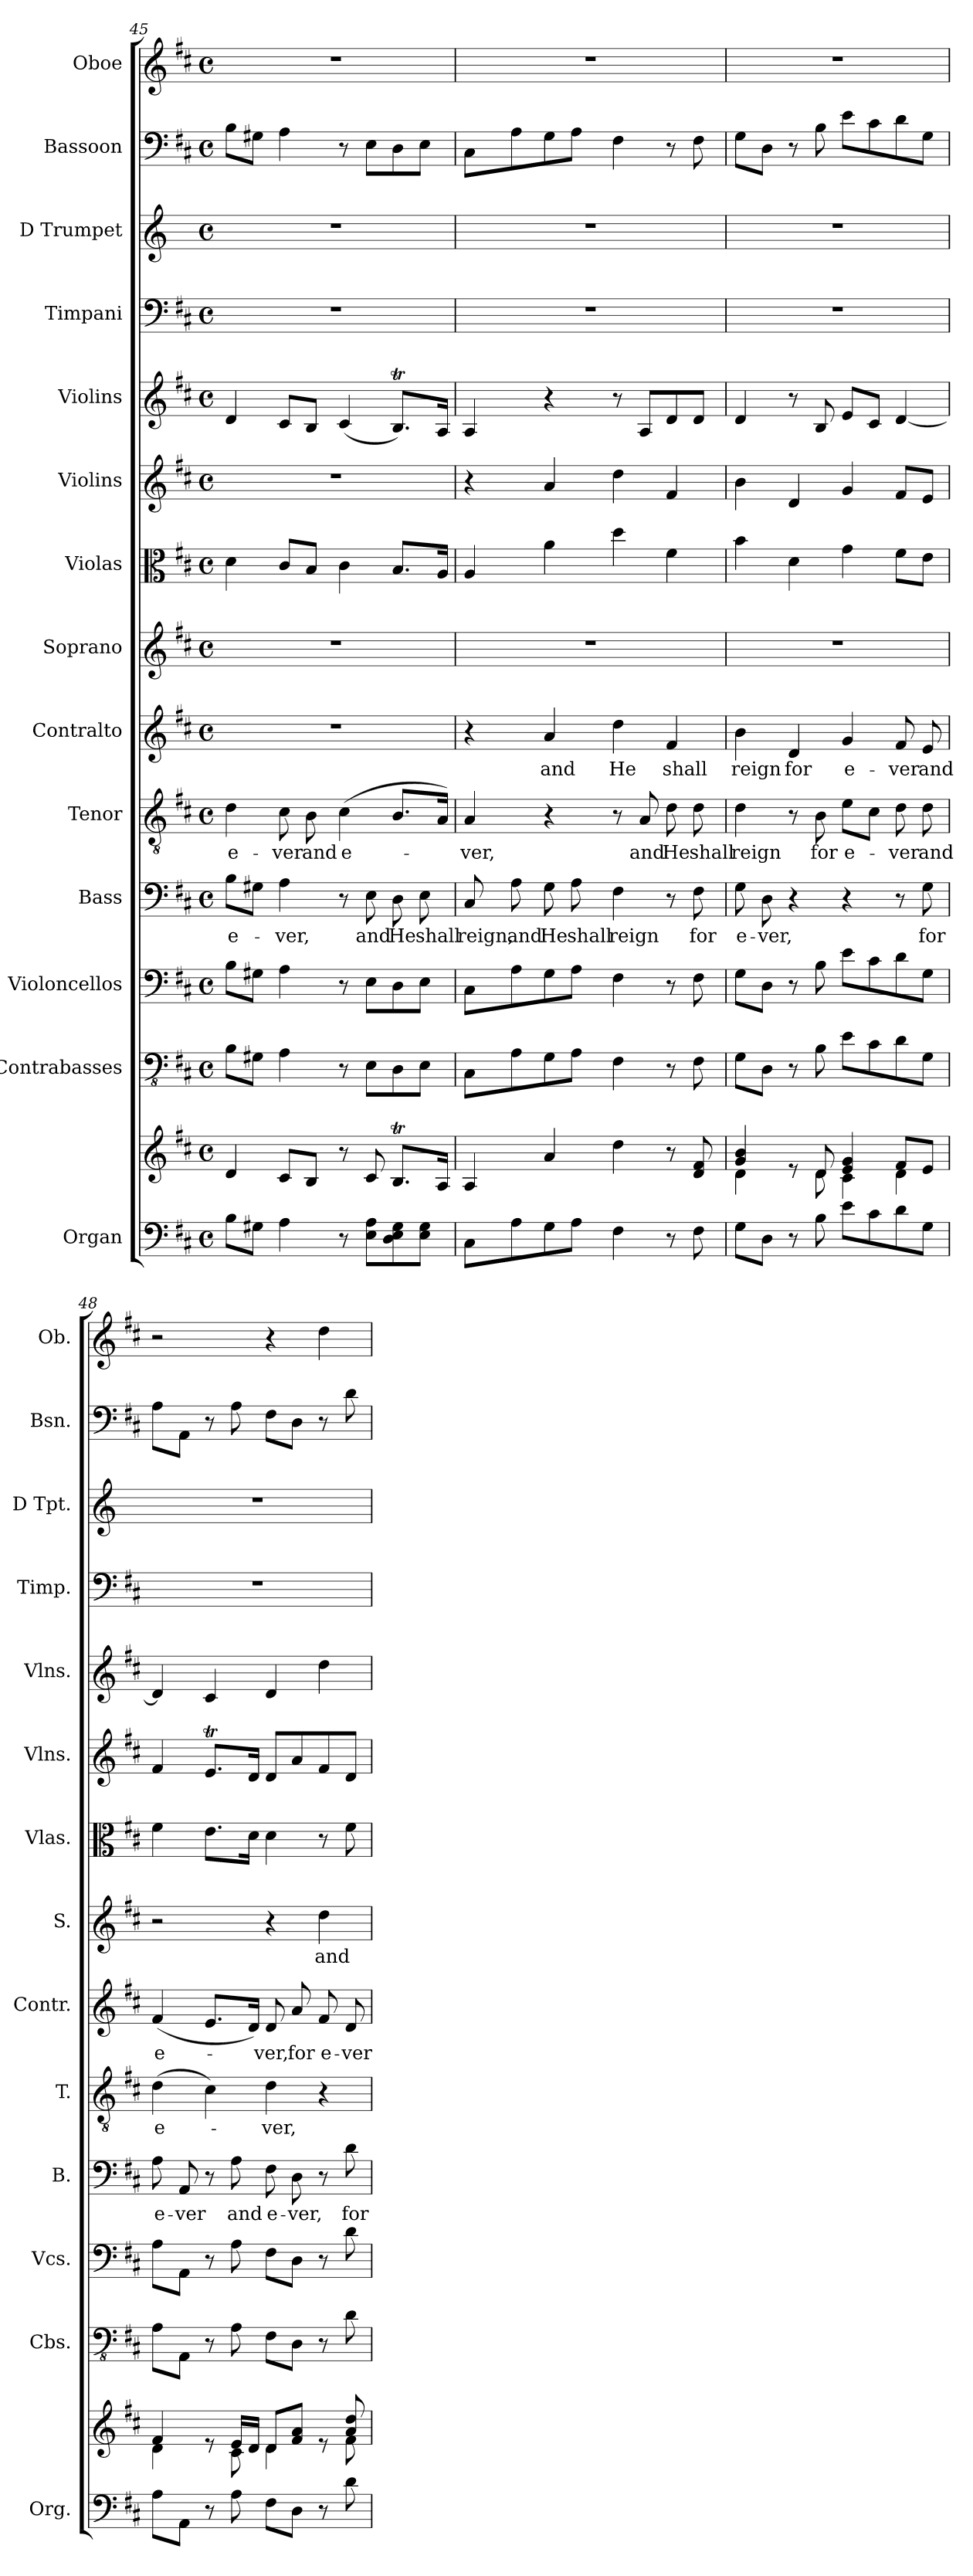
**kern	**kern	**kern	**kern	**kern	**text	**kern	**text	**kern	**text	**kern	**text	**kern	**kern	**kern	**kern	**kern	**kern	**kern
*part14	*part14	*part13	*part12	*part11	*part11	*part10	*part10	*part9	*part9	*part8	*part8	*part7	*part6	*part5	*part4	*part3	*part2	*part1
*staff15	*staff14	*staff13	*staff12	*staff11	*staff11	*staff10	*staff10	*staff9	*staff9	*staff8	*staff8	*staff7	*staff6	*staff5	*staff4	*staff3	*staff2	*staff1
*I"Organ	*	*I"Contrabasses	*I"Violoncellos	*I"Bass	*	*I"Tenor	*	*I"Contralto	*	*I"Soprano	*	*I"Violas	*I"Violins	*I"Violins	*I"Timpani	*I"D Trumpet	*I"Bassoon	*I"Oboe
*I'Org.	*	*I'Cbs.	*I'Vcs.	*I'B.	*	*I'T.	*	*I'Contr.	*	*I'S.	*	*I'Vlas.	*I'Vlns.	*I'Vlns.	*I'Timp.	*I'D Tpt.	*I'Bsn.	*I'Ob.
*clefF4	*clefG2	*clefFv4	*clefF4	*clefF4	*	*clefGv2	*	*clefG2	*	*clefG2	*	*clefC3	*clefG2	*clefG2	*clefF4	*clefG2	*clefF4	*clefG2
*	*	*	*	*	*	*	*	*	*	*	*	*	*	*	*	*ITrd-1c-2	*	*
*k[f#c#]	*k[f#c#]	*k[f#c#]	*k[f#c#]	*k[f#c#]	*	*k[f#c#]	*	*k[f#c#]	*	*k[f#c#]	*	*k[f#c#]	*k[f#c#]	*k[f#c#]	*k[f#c#]	*k[f#c#]	*k[f#c#]	*k[f#c#]
*M4/4	*M4/4	*M4/4	*M4/4	*M4/4	*	*M4/4	*	*M4/4	*	*M4/4	*	*M4/4	*M4/4	*M4/4	*M4/4	*M4/4	*M4/4	*M4/4
*met(c)	*met(c)	*met(c)	*met(c)	*met(c)	*	*met(c)	*	*met(c)	*	*met(c)	*	*met(c)	*met(c)	*met(c)	*met(c)	*met(c)	*met(c)	*met(c)
=45	=45	=45	=45	=45	=45	=45	=45	=45	=45	=45	=45	=45	=45	=45	=45	=45	=45	=45
8B\L	4d/	8BB\L	8B\L	8B\L	e-	4d\	e-	1r	.	1r	.	4d\	1r	4d/	1r	1r	8B\L	1r
8G#X\J	.	8GG#X\J	8G#X\J	8G#X\J	.	.	.	.	.	.	.	.	.	.	.	.	8G#X\J	.
4A\	8c#/L	4AA\	4A\	4A\	-ver,	8c#\	-ver	.	.	.	.	8c#/L	.	8c#/L	.	.	4A\	.
.	8B/J	.	.	.	.	8B\	and	.	.	.	.	8B/J	.	8B/J	.	.	.	.
8r	8r	8r	8r	8r	.	(4c#\	e-	.	.	.	.	4c#\	.	(4c#/	.	.	8r	.
8E\ 8A\L	8c#/	8EE\L	8E\L	8E\	and	.	.	.	.	.	.	.	.	.	.	.	8E\L	.
8D\ 8E\ 8G#\	8.BT/L	8DD\	8D\	8D\	He	8.B/L	.	.	.	.	.	8.B/L	.	8.BT/L)	.	.	8D\	.
8E\ 8G#\J	.	8EE\J	8E\J	8E\	shall	.	.	.	.	.	.	.	.	.	.	.	8E\J	.
.	16A/Jk	.	.	.	.	16A/Jk)	.	.	.	.	.	16A/Jk	.	16A/Jk	.	.	.	.
=46	=46	=46	=46	=46	=46	=46	=46	=46	=46	=46	=46	=46	=46	=46	=46	=46	=46	=46
8C#\L	4A/	8CC#\L	8C#\L	8C#/	reign,	4A/	ver,	4r	.	1r	.	4A/	4r	4A/	1r	1r	8C#\L	1r
8A\	.	8AA\	8A\	8A\	and	.	.	.	.	.	.	.	.	.	.	.	8A\	.
8G\	4a/	8GG\	8G\	8G\	He	4r	.	4a/	and	.	.	4a\	4a/	4r	.	.	8G\	.
8A\J	.	8AA\J	8A\J	8A\	shall	.	.	.	.	.	.	.	.	.	.	.	8A\J	.
4F#\	4dd\	4FF#\	4F#\	4F#\	reign	8r	.	4dd\	He	.	.	4dd\	4dd\	8r	.	.	4F#\	.
.	.	.	.	.	.	8A/	and	.	.	.	.	.	.	8A/L	.	.	.	.
8r	8r	8r	8r	8r	.	8d\	He	4f#/	shall	.	.	4f#\	4f#/	8d/	.	.	8r	.
8F#\	8d/ 8f#/	8FF#\	8F#\	8F#\	for	8d\	shall	.	.	.	.	.	.	8d/J	.	.	8F#\	.
!!LO:PB:g=z
=47	=47	=47	=47	=47	=47	=47	=47	=47	=47	=47	=47	=47	=47	=47	=47	=47	=47	=47
*	*^	*	*	*	*	*	*	*	*	*	*	*	*	*	*	*	*	*
8G\L	4g/ 4b/	4d\	8GG\L	8G\L	8G\	e-	4d\	reign	4b\	reign	1r	.	4b\	4b\	4d/	1r	1r	8G\L	1r
8D\J	.	.	8DD\J	8D\J	8D\	-ver,	.	.	.	.	.	.	.	.	.	.	.	8D\J	.
8r	8re	8ryy	8r	8r	4r	.	8r	.	4d/	for	.	.	4d\	4d/	8r	.	.	8r	.
8B\	8d/	8d\	8BB\	8B\	.	.	8B\	for	.	.	.	.	.	.	8B/	.	.	8B\	.
8e\L	4e/ 4g/	4c#\	8E\L	8e\L	4r	.	8e\L	e-	4g/	e-	.	.	4g\	4g/	8e/L	.	.	8e\L	.
8c#\	.	.	8C#\	8c#\	.	.	8c#\J	.	.	.	.	.	.	.	8c#/J	.	.	8c#\	.
8d\	8f#/L	4d\	8D\	8d\	8r	.	8d\	-ver	8f#/	-ver	.	.	8f#\L	8f#/L	[4d/	.	.	8d\	.
8G\J	8e/J	.	8GG\J	8G\J	8G\	for	8d\	and	8e/	and	.	.	8e\J	8e/J	.	.	.	8G\J	.
=48	=48	=48	=48	=48	=48	=48	=48	=48	=48	=48	=48	=48	=48	=48	=48	=48	=48	=48	=48
8A\L	4f#/	4d\	8AA\L	8A\L	8A\	e-	(4d\	e-	(4f#/	e-	2r	.	4f#\	4f#/	4d/]	1r	1r	8A\L	2r
8AA\J	.	.	8AAA\J	8AA\J	8AA/	-ver	.	.	.	.	.	.	.	.	.	.	.	8AA\J	.
8r	8re	8ryy	8r	8r	8r	.	4c#\)	.	8.e/L	.	.	.	8.e\L	8.eT/L	4c#/	.	.	8r	.
8A\	16e/LL	8c#\	8AA\	8A\	8A\	and	.	.	.	.	.	.	.	.	.	.	.	8A\	.
.	16d/JJ	.	.	.	.	.	.	.	16d/Jk)	.	.	.	16d\Jk	16d/Jk	.	.	.	.	.
8F#\L	8d/L	4d\	8FF#\L	8F#\L	8F#\	e-	4d\	-ver,	8d/	ver,	4r	.	4d\	8d/L	4d/	.	.	8F#\L	4r
8D\J	8f#/ 8a/J	.	8DD\J	8D\J	8D\	-ver,	.	.	8a/	for	.	.	.	8a/	.	.	.	8D\J	.
8r	8re	8ryy	8r	8r	8r	.	4r	.	8f#/	e-	4dd\	and	8r	8f#/	4dd\	.	.	8r	4dd\
8d\	8a/ 8dd/	8f#\	8D\	8d\	8d\	for	.	.	8d/	-ver	.	.	8f#\	8d/J	.	.	.	8d\	.
*	*v	*v	*	*	*	*	*	*	*	*	*	*	*	*	*	*	*	*	*
=	=	=	=	=	=	=	=	=	=	=	=	=	=	=	=	=	=	=
*-	*-	*-	*-	*-	*-	*-	*-	*-	*-	*-	*-	*-	*-	*-	*-	*-	*-	*-
